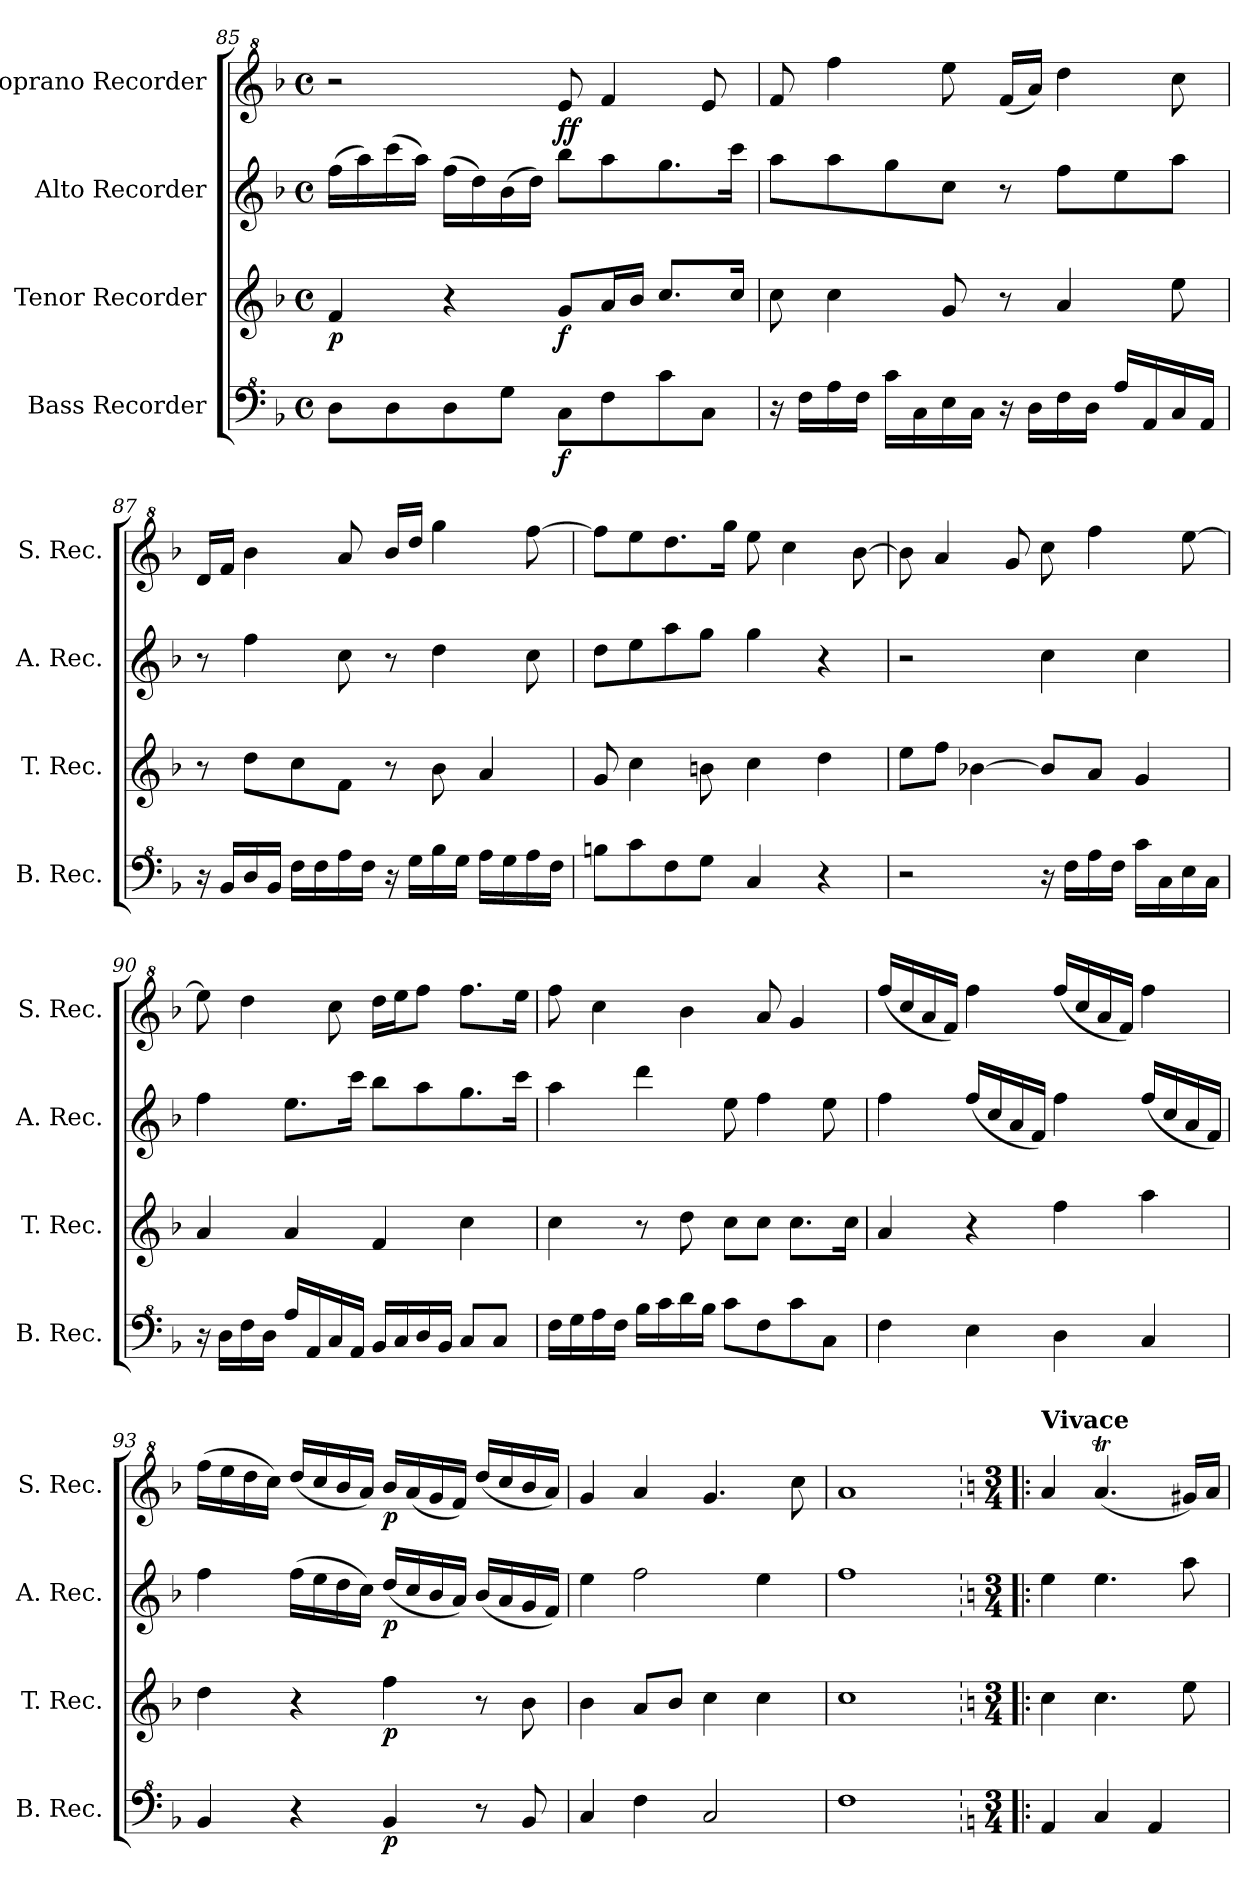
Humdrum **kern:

**kern	**dynam	**kern	**dynam	**kern	**dynam	**kern	**dynam
*part4	*part4	*part3	*part3	*part2	*part2	*part1	*part1
*staff4	*staff4	*staff3	*staff3	*staff2	*staff2	*staff1	*staff1
*I"Bass Recorder	*	*I"Tenor Recorder	*	*I"Alto Recorder	*	*I"Soprano Recorder	*
*I'B. Rec.	*	*I'T. Rec.	*	*I'A. Rec.	*	*I'S. Rec.	*
*clefF^4	*	*clefG2	*	*clefG2	*	*clefG^2	*
*k[b-]	*	*k[b-]	*	*k[b-]	*	*k[b-]	*
*M4/4	*	*M4/4	*	*M4/4	*	*M4/4	*
*met(c)	*	*met(c)	*	*met(c)	*	*met(c)	*
=85	=85	=85	=85	=85	=85	=85	=85
!	!	!	!LO:DY:b	!	!	!	!
8d\L	.	4f/	p	(>16ff\LL	.	2r	.
.	.	.	.	16aa\)	.	.	.
8d\	.	.	.	(>16ccc\	.	.	.
.	.	.	.	16aa\JJ)	.	.	.
8d\	.	4r	.	(>16ff\LL	.	.	.
.	.	.	.	16dd\)	.	.	.
8g\J	.	.	.	(>16b-\	.	.	.
.	.	.	.	16dd\JJ)	.	.	.
!	!LO:DY:b	!	!LO:DY:b	!	!LO:DY:a	!	!
!	!	!	!	!	!LO:DY:n=1:a	!	!
8c\L	f	8g/L	f	8bb-\L	f f	8ee/	.
8f\	.	16a/L	.	8aa\	.	4ff/	.
.	.	16b-/JJ	.	.	.	.	.
8cc\	.	8.cc/L	.	8.gg\	.	.	.
8c\J	.	.	.	.	.	8ee/	.
.	.	16cc/Jk	.	16ccc\Jk	.	.	.
=86	=86	=86	=86	=86	=86	=86	=86
16r	.	8cc\	.	8aa\L	.	8ff/	.
16f\LL	.	.	.	.	.	.	.
16a\	.	4cc\	.	8aa\	.	4fff\	.
16f\JJ	.	.	.	.	.	.	.
16cc\LL	.	.	.	8gg\	.	.	.
16c\	.	.	.	.	.	.	.
16e\	.	8g/	.	8cc\J	.	8eee\	.
16c\JJ	.	.	.	.	.	.	.
16r	.	8r	.	8r	.	(<16ff/LL	.
16d\LL	.	.	.	.	.	16aa/JJ)	.
16f\	.	4a/	.	8ff\L	.	4ddd\	.
16d\JJ	.	.	.	.	.	.	.
16a/LL	.	.	.	8ee\	.	.	.
16A/	.	.	.	.	.	.	.
16c/	.	8ee\	.	8aa\J	.	8ccc\	.
16A/JJ	.	.	.	.	.	.	.
!!LO:LB:g=z
=87	=87	=87	=87	=87	=87	=87	=87
16r	.	8r	.	8r	.	16dd/LL	.
16B-/LL	.	.	.	.	.	16ff/JJ	.
16d/	.	8dd\L	.	4ff\	.	4bb-\	.
16B-/JJ	.	.	.	.	.	.	.
16f\LL	.	8cc\	.	.	.	.	.
16f\	.	.	.	.	.	.	.
16a\	.	8f\J	.	8cc\	.	8aa/	.
16f\JJ	.	.	.	.	.	.	.
16r	.	8r	.	8r	.	16bb-/LL	.
16g\LL	.	.	.	.	.	16ddd/JJ	.
16b-\	.	8b-\	.	4dd\	.	4ggg\	.
16g\JJ	.	.	.	.	.	.	.
16a\LL	.	4a/	.	.	.	.	.
16g\	.	.	.	.	.	.	.
16a\	.	.	.	8cc\	.	[8fff\	.
16f\JJ	.	.	.	.	.	.	.
=88	=88	=88	=88	=88	=88	=88	=88
8bn\L	.	8g/	.	8dd\L	.	8fff\L]	.
8cc\	.	4cc\	.	8ee\	.	8eee\	.
8f\	.	.	.	8aa\	.	8.ddd\	.
8g\J	.	8bn\	.	8gg\J	.	.	.
.	.	.	.	.	.	16ggg\Jk	.
4c/	.	4cc\	.	4gg\	.	8eee\	.
.	.	.	.	.	.	4ccc\	.
4r	.	4dd\	.	4r	.	.	.
.	.	.	.	.	.	[8bb-\	.
=89	=89	=89	=89	=89	=89	=89	=89
2r	.	8ee\L	.	2r	.	8bb-\]	.
.	.	8ff\J	.	.	.	4aa/	.
.	.	[4b-X\	.	.	.	.	.
.	.	.	.	.	.	8gg/	.
16r	.	8b-/L]	.	4cc\	.	8ccc\	.
16f\LL	.	.	.	.	.	.	.
16a\	.	8a/J	.	.	.	4fff\	.
16f\JJ	.	.	.	.	.	.	.
16cc\LL	.	4g/	.	4cc\	.	.	.
16c\	.	.	.	.	.	.	.
16e\	.	.	.	.	.	[8eee\	.
16c\JJ	.	.	.	.	.	.	.
=90	=90	=90	=90	=90	=90	=90	=90
16r	.	4a/	.	4ff\	.	8eee\]	.
16d\LL	.	.	.	.	.	.	.
16f\	.	.	.	.	.	4ddd\	.
16d\JJ	.	.	.	.	.	.	.
16a/LL	.	4a/	.	8.ee\L	.	.	.
16A/	.	.	.	.	.	.	.
16c/	.	.	.	.	.	8ccc\	.
16A/JJ	.	.	.	16ccc\Jk	.	.	.
16B-/LL	.	4f/	.	8bb-\L	.	16ddd\LL	.
16c/	.	.	.	.	.	16eee\J	.
16d/	.	.	.	8aa\	.	8fff\J	.
16B-/JJ	.	.	.	.	.	.	.
8c/L	.	4cc\	.	8.gg\	.	8.fff\L	.
8c/J	.	.	.	.	.	.	.
.	.	.	.	16ccc\Jk	.	16eee\Jk	.
!!LO:LB:g=z
=91	=91	=91	=91	=91	=91	=91	=91
16f\LL	.	4cc\	.	4aa\	.	8fff\	.
16g\	.	.	.	.	.	.	.
16a\	.	.	.	.	.	4ccc\	.
16f\JJ	.	.	.	.	.	.	.
16b-\LL	.	8r	.	4ddd\	.	.	.
16cc\	.	.	.	.	.	.	.
16dd\	.	8dd\	.	.	.	4bb-\	.
16b-\JJ	.	.	.	.	.	.	.
8cc\L	.	8cc\L	.	8ee\	.	.	.
8f\	.	8cc\J	.	4ff\	.	8aa/	.
8cc\	.	8.cc\L	.	.	.	4gg/	.
8c\J	.	.	.	8ee\	.	.	.
.	.	16cc\Jk	.	.	.	.	.
=92	=92	=92	=92	=92	=92	=92	=92
4f\	.	4a/	.	4ff\	.	(<16fff/LL	.
.	.	.	.	.	.	16ccc/	.
.	.	.	.	.	.	16aa/	.
.	.	.	.	.	.	16ff/JJ)	.
4e\	.	4r	.	(<16ff/LL	.	4fff\	.
.	.	.	.	16cc/	.	.	.
.	.	.	.	16a/	.	.	.
.	.	.	.	16f/JJ)	.	.	.
4d\	.	4ff\	.	4ff\	.	(<16fff/LL	.
.	.	.	.	.	.	16ccc/	.
.	.	.	.	.	.	16aa/	.
.	.	.	.	.	.	16ff/JJ)	.
4c/	.	4aa\	.	(<16ff/LL	.	4fff\	.
.	.	.	.	16cc/	.	.	.
.	.	.	.	16a/	.	.	.
.	.	.	.	16f/JJ)	.	.	.
=93	=93	=93	=93	=93	=93	=93	=93
4B-/	.	4dd\	.	4ff\	.	(>16fff\LL	.
.	.	.	.	.	.	16eee\	.
.	.	.	.	.	.	16ddd\	.
.	.	.	.	.	.	16ccc\JJ)	.
4r	.	4r	.	(>16ff\LL	.	(<16ddd/LL	.
.	.	.	.	16ee\	.	16ccc/	.
.	.	.	.	16dd\	.	16bb-/	.
.	.	.	.	16cc\JJ)	.	16aa/JJ)	.
!	!LO:DY:b	!	!LO:DY:b	!	!LO:DY:b	!	!LO:DY:b
4B-/	p	4ff\	p	(<16dd/LL	p	16bb-/LL	p
.	.	.	.	16cc/	.	(<16aa/	.
.	.	.	.	16b-/	.	16gg/	.
.	.	.	.	16a/JJ)	.	16ff/JJ)	.
8r	.	8r	.	(<16b-/LL	.	(<16ddd/LL	.
.	.	.	.	16a/	.	16ccc/	.
8B-/	.	8b-\	.	16g/	.	16bb-/	.
.	.	.	.	16f/JJ)	.	16aa/JJ)	.
=94	=94	=94	=94	=94	=94	=94	=94
4c/	.	4b-\	.	4ee\	.	4gg/	.
4f\	.	8a/L	.	2ff\	.	4aa/	.
.	.	8b-/J	.	.	.	.	.
2c/	.	4cc\	.	.	.	4.gg/	.
.	.	4cc\	.	4ee\	.	.	.
.	.	.	.	.	.	8ccc\	.
=95	=95	=95	=95	=95	=95	=95	=95
1f	.	1cc	.	1ff	.	1aa	.
!!LO:PB:g=z
=96|!:	=96|!:	=96|!:	=96|!:	=96|!:	=96|!:	=96|!:	=96|!:
*k[]	*	*k[]	*	*k[]	*	*k[]	*
*M3/4	*	*M3/4	*	*M3/4	*	*M3/4	*
*	*	*	*	*	*	*MM160	*
!	!	!	!	!	!	!LO:TX:a:B:t=Vivace	!
4A/	.	4cc\	.	4ee\	.	4aa/	.
4c/	.	4.cc\	.	4.ee\	.	(<4.aaT/	.
4A/	.	.	.	.	.	.	.
.	.	8ee\	.	8aa\	.	16gg#X/LL)	.
.	.	.	.	.	.	16aa/JJ	.
=	=	=	=	=	=	=	=
*-	*-	*-	*-	*-	*-	*-	*-
